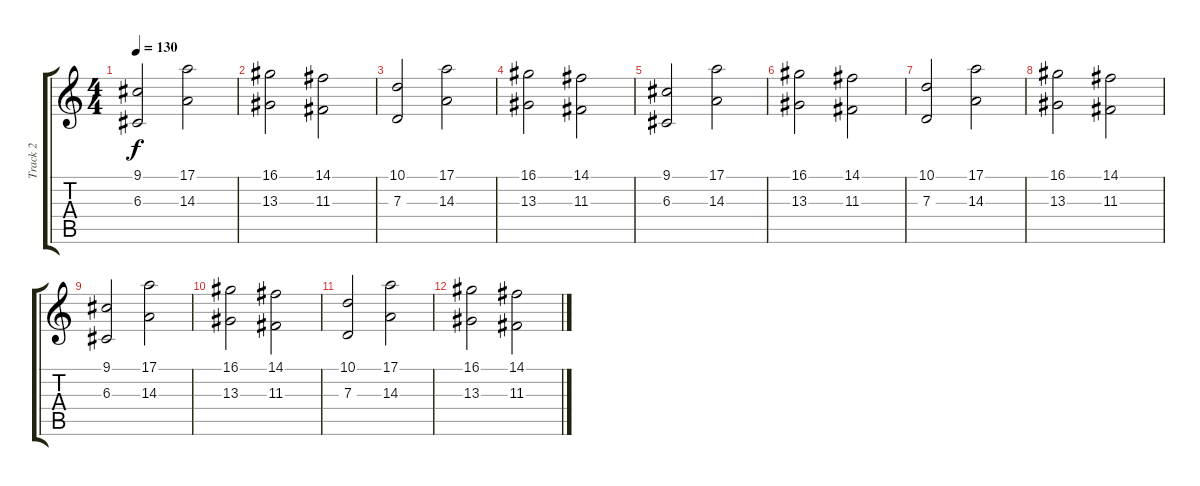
\track ("Track 2" "Track 2") {instrument brightacousticpiano}
\staff {score tabs}
\tuning (E4 B3 G3 D3 A2 E2) {hide}
\ts (4 4)
\tempo 130
\clef g2
\ks c
(9.1 6.3).2{dy f} (17.1 14.3).2 |
(16.1 13.3).2 (14.1 11.3).2 |
(10.1 7.3).2 (17.1 14.3).2 |
(16.1 13.3).2 (14.1 11.3).2 |
(9.1 6.3).2 (17.1 14.3).2 |
(16.1 13.3).2 (14.1 11.3).2 |
(10.1 7.3).2 (17.1 14.3).2 |
(16.1 13.3).2 (14.1 11.3).2 |
(9.1 6.3).2 (17.1 14.3).2 |
(16.1 13.3).2 (14.1 11.3).2 |
(10.1 7.3).2 (17.1 14.3).2 |
(16.1 13.3).2 (14.1 11.3).2
